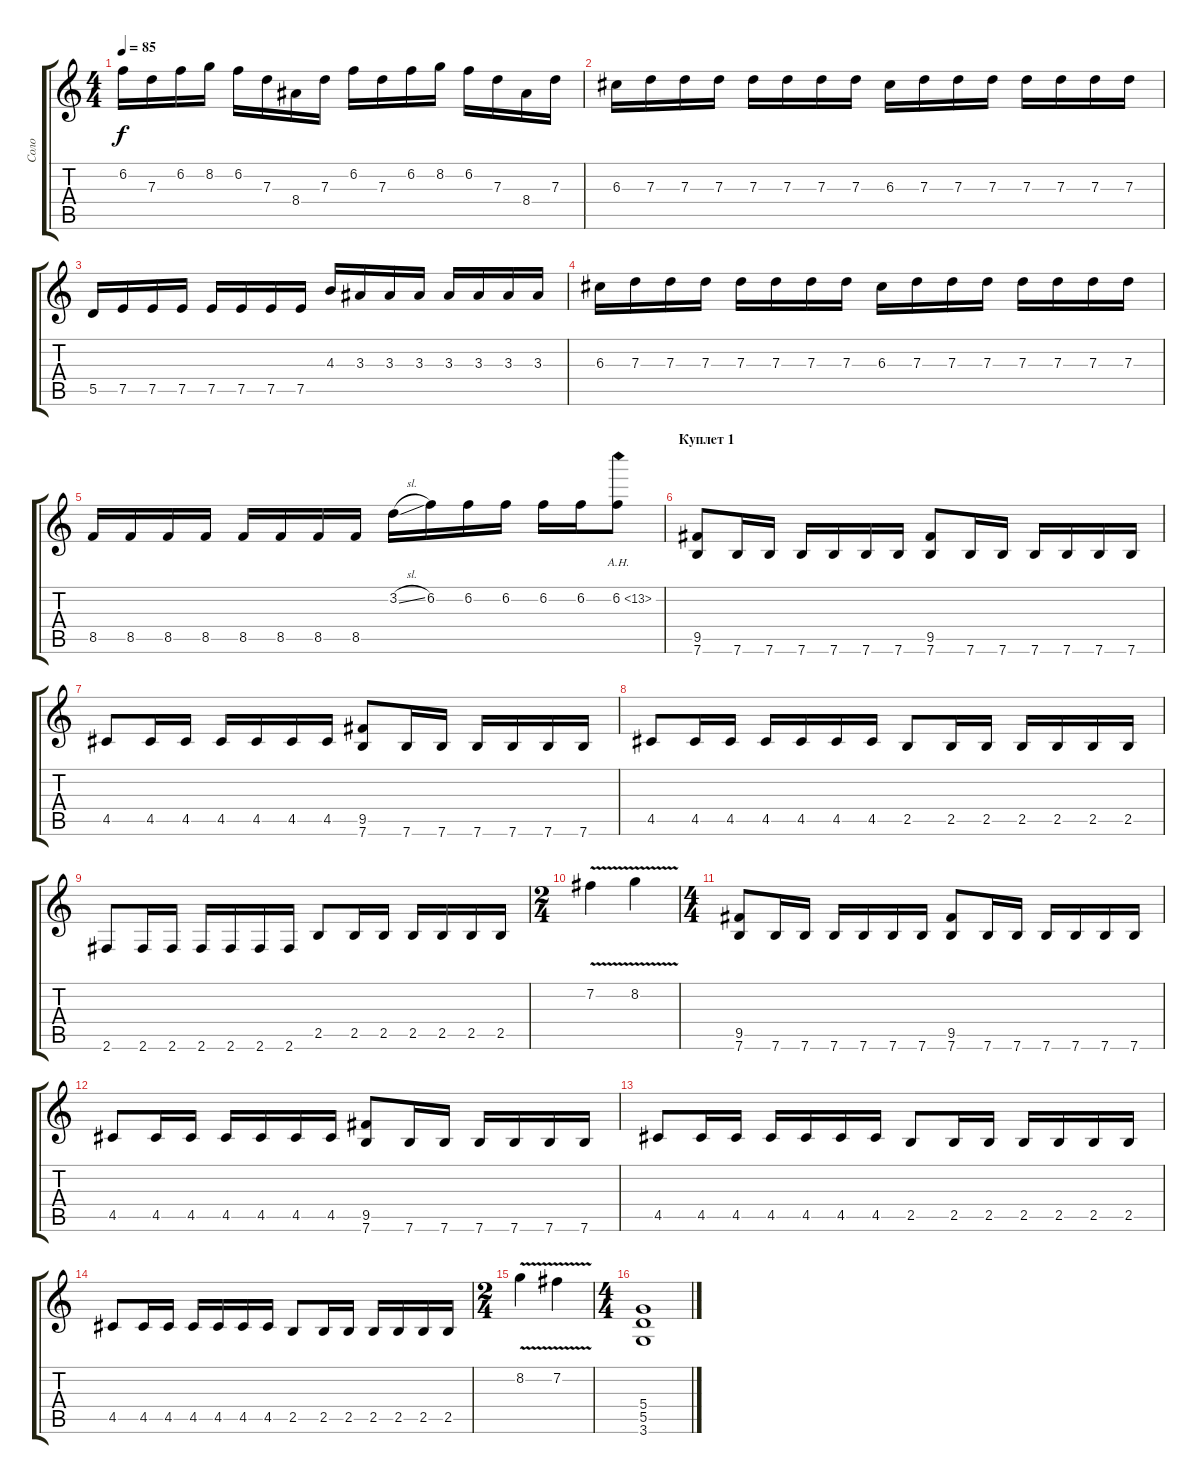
\track ("Соло" "Соло") {instrument distortionguitar}
\staff {score tabs}
\tuning (E4 B3 G3 D3 A2 E2) {hide}
\ts (4 4)
\tempo 85
\clef g2
\ks c
6.2.16{dy f} 7.3.16 6.2.16 8.2.16 6.2.16 7.3.16 8.4.16 7.3.16 6.2.16 7.3.16 6.2.16 8.2.16 6.2.16 7.3.16 8.4.16 7.3.16 |
6.3.16 7.3.16 7.3.16 7.3.16 7.3.16 7.3.16 7.3.16 7.3.16 6.3.16 7.3.16 7.3.16 7.3.16 7.3.16 7.3.16 7.3.16 7.3.16 |
5.5.16 7.5.16 7.5.16 7.5.16 7.5.16 7.5.16 7.5.16 7.5.16 4.3.16 3.3.16 3.3.16 3.3.16 3.3.16 3.3.16 3.3.16 3.3.16 |
6.3.16 7.3.16 7.3.16 7.3.16 7.3.16 7.3.16 7.3.16 7.3.16 6.3.16 7.3.16 7.3.16 7.3.16 7.3.16 7.3.16 7.3.16 7.3.16 |
8.5.16 8.5.16 8.5.16 8.5.16 8.5.16 8.5.16 8.5.16 8.5.16 3.2{sl}.16 6.2.16 6.2.16 6.2.16 6.2.16 6.2.16 6.2{ah 7}.8 |
\section ("" "Куплет 1")
(9.5 7.6).8 7.6.16 7.6.16 7.6.16 7.6.16 7.6.16 7.6.16 (9.5 7.6).8 7.6.16 7.6.16 7.6.16 7.6.16 7.6.16 7.6.16 |
4.5.8 4.5.16 4.5.16 4.5.16 4.5.16 4.5.16 4.5.16 (9.5 7.6).8 7.6.16 7.6.16 7.6.16 7.6.16 7.6.16 7.6.16 |
4.5.8 4.5.16 4.5.16 4.5.16 4.5.16 4.5.16 4.5.16 2.5.8 2.5.16 2.5.16 2.5.16 2.5.16 2.5.16 2.5.16 |
2.6.8 2.6.16 2.6.16 2.6.16 2.6.16 2.6.16 2.6.16 2.5.8 2.5.16 2.5.16 2.5.16 2.5.16 2.5.16 2.5.16 |
\ts (2 4)
7.2{v}.4 8.2{v}.4 |
\ts (4 4)
(9.5 7.6).8 7.6.16 7.6.16 7.6.16 7.6.16 7.6.16 7.6.16 (9.5 7.6).8 7.6.16 7.6.16 7.6.16 7.6.16 7.6.16 7.6.16 |
4.5.8 4.5.16 4.5.16 4.5.16 4.5.16 4.5.16 4.5.16 (9.5 7.6).8 7.6.16 7.6.16 7.6.16 7.6.16 7.6.16 7.6.16 |
4.5.8 4.5.16 4.5.16 4.5.16 4.5.16 4.5.16 4.5.16 2.5.8 2.5.16 2.5.16 2.5.16 2.5.16 2.5.16 2.5.16 |
4.5.8 4.5.16 4.5.16 4.5.16 4.5.16 4.5.16 4.5.16 2.5.8 2.5.16 2.5.16 2.5.16 2.5.16 2.5.16 2.5.16 |
\ts (2 4)
8.2{v}.4 7.2{v}.4 |
\ts (4 4)
(5.4 5.5 3.6).1
